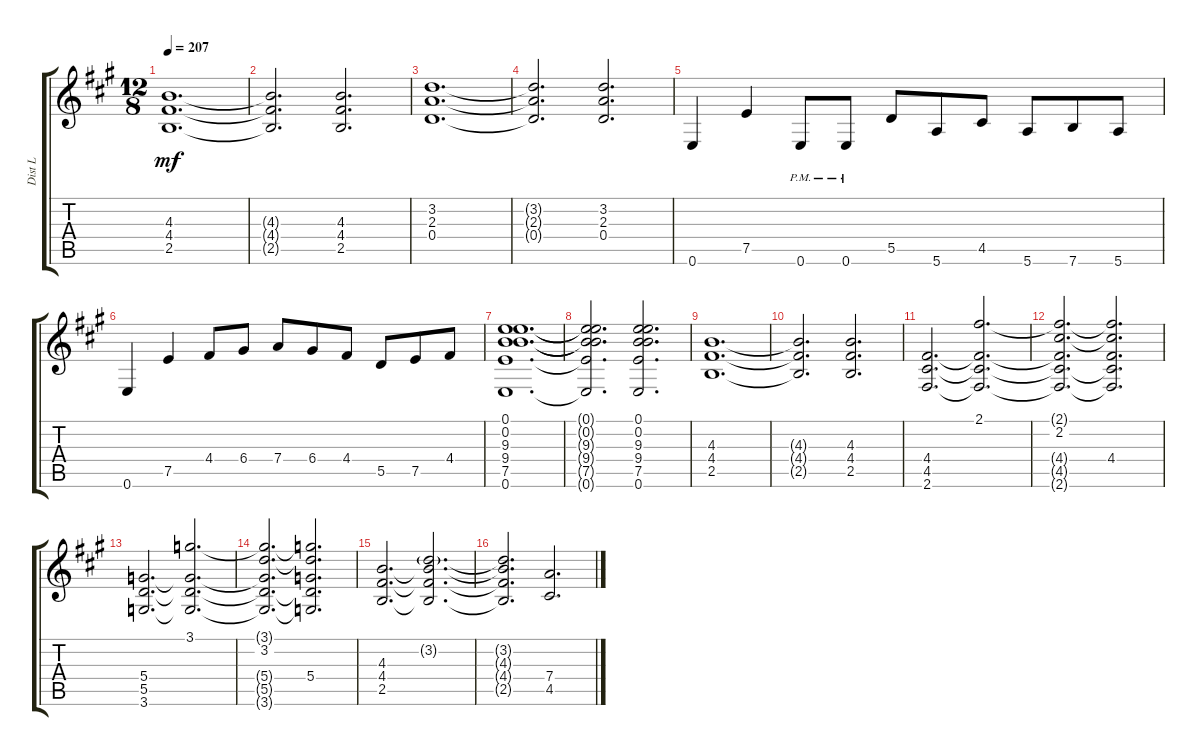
\track ("Dist L" "Dist L") {mute instrument distortionguitar}
\staff {score tabs}
\tuning (E4 B3 G3 D3 A2 E2) {hide}
\ts (12 8)
\tempo 207
\clef g2
\ks a
(4.3 4.4 2.5).1{d dy mf} |
(4.3{t} 4.4{t} 2.5{t}).2{d} (4.3 4.4 2.5).2{d} |
(3.2 2.3 0.4).1{d} |
(3.2{t} 2.3{t} 0.4{t}).2{d} (3.2 2.3 0.4).2{d} |
0.6.4 7.5.4 0.6{pm}.8 0.6{pm}.8 5.5.8 5.6.8 4.5.8 5.6.8 7.6.8 5.6.8 |
0.6.4 7.5.4 4.4.8 6.4.8 7.4.8 6.4.8 4.4.8 5.5.8 7.5.8 4.4.8 |
(0.1 0.2 9.3 9.4 7.5 0.6).1{d} |
(0.1{t} 0.2{t} 9.3{t} 9.4{t} 7.5{t} 0.6{t}).2{d} (0.1 0.2 9.3 9.4 7.5 0.6).2{d} |
(4.3 4.4 2.5).1{d} |
(4.3{t} 4.4{t} 2.5{t}).2{d} (4.3 4.4 2.5).2{d} |
(4.4 4.5 2.6).2{d} (2.1 4.4{t} 4.5{t} 2.6{t}).2{d} |
(2.1{t} 2.2 4.4{t} 4.5{t} 2.6{t}).2{d} (2.1{t} 2.2{t} 4.4 4.5{t} 2.6{t}).2{d} |
(5.4 5.5 3.6).2{d} (3.1 5.4{t} 5.5{t} 3.6{t}).2{d} |
(3.1{t} 3.2 5.4{t} 5.5{t} 3.6{t}).2{d} (3.1{t} 3.2{t} 5.4 5.5{t} 3.6{t}).2{d} |
(4.3 4.4 2.5).2{d} (3.2{g} 4.3{t} 4.4{t} 2.5{t}).2{d} |
(3.2{t} 4.3{t} 4.4{t} 2.5{t}).2{d} (7.4 4.5).2{d}
